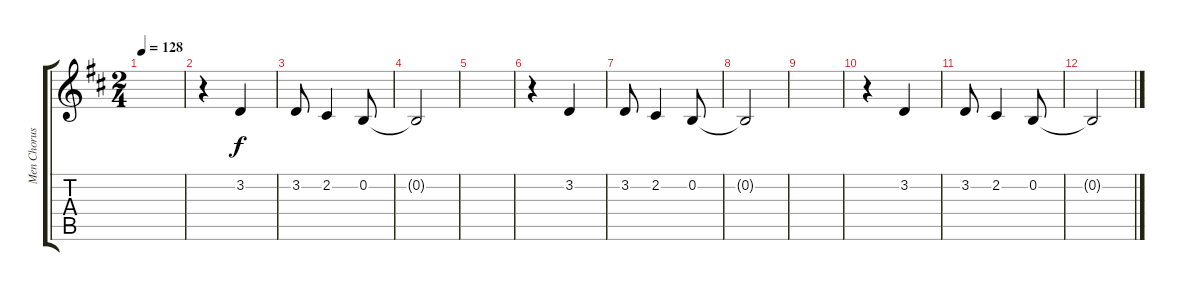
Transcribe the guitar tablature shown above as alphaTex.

\track ("Men Chorus" "Men Chorus") {instrument choiraahs}
\staff {score tabs}
\tuning (E4 B3 G3 D3 A2 E2) {hide}
\ts (2 4)
\tempo 128
\clef g2
\ks d
|
r.4 3.2.4 |
3.2.8 2.2.4 0.2.8 |
0.2{t}.2 |
|
r.4 3.2.4 |
3.2.8 2.2.4 0.2.8 |
0.2{t}.2 |
|
r.4 3.2.4 |
3.2.8 2.2.4 0.2.8 |
0.2{t}.2
